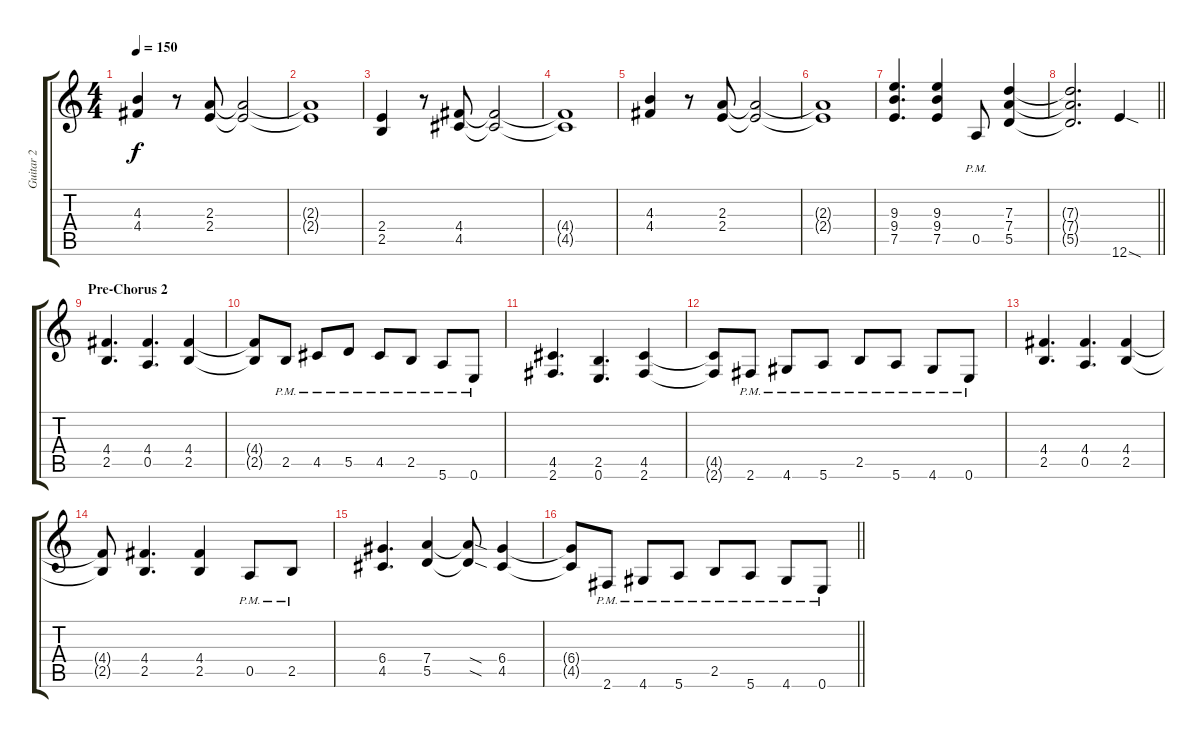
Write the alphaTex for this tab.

\track ("Guitar 2" "Guitar 2") {instrument distortionguitar}
\staff {score tabs}
\tuning (E4 B3 G3 D3 A2 E2) {hide}
\ts (4 4)
\tempo 150
\clef g2
\ks c
(4.3 4.4).4{dy f} r.8 (2.3 2.4).8 (2.3{t} 2.4{t}).2 |
(2.3{t} 2.4{t}).1 |
(2.4 2.5).4 r.8 (4.4 4.5).8 (4.4{t} 4.5{t}).2 |
(4.4{t} 4.5{t}).1 |
(4.3 4.4).4 r.8 (2.3 2.4).8 (2.3{t} 2.4{t}).2 |
(2.3{t} 2.4{t}).1 |
(9.3 9.4 7.5).4{d} (9.3 9.4 7.5).4 0.5{pm}.8 (7.3 7.4 5.5).4 |
\barLineRight lightlight
(7.3{t} 7.4{t} 5.5{t}).2{d} 12.6{sod}.4 |
\section ("" "Pre-Chorus 2")
(4.4 2.5).4{d} (4.4 0.5).4{d} (4.4 2.5).4 |
(4.4{t} 2.5{t}).8 2.5{pm}.8 4.5{pm}.8 5.5{pm}.8 4.5{pm}.8 2.5{pm}.8 5.6{pm}.8 0.6{pm}.8 |
(4.5 2.6).4{d} (2.5 0.6).4{d} (4.5 2.6).4 |
(4.5{t} 2.6{t}).8 2.6{pm}.8 4.6{pm}.8 5.6{pm}.8 2.5{pm}.8 5.6{pm}.8 4.6{pm}.8 0.6{pm}.8 |
(4.4 2.5).4{d} (4.4 0.5).4{d} (4.4 2.5).4 |
(4.4{t} 2.5{t}).8 (4.4 2.5).4{d} (4.4 2.5).4 0.5{pm}.8 2.5{pm}.8 |
(6.4 4.5).4{d} (7.4 5.5).4 (7.4{sod t} 5.5{sod t}).8 (6.4 4.5).4 |
\barLineRight lightlight
(6.4{t} 4.5{t}).8 2.6{pm}.8 4.6{pm}.8 5.6{pm}.8 2.5{pm}.8 5.6{pm}.8 4.6{pm}.8 0.6{pm}.8
